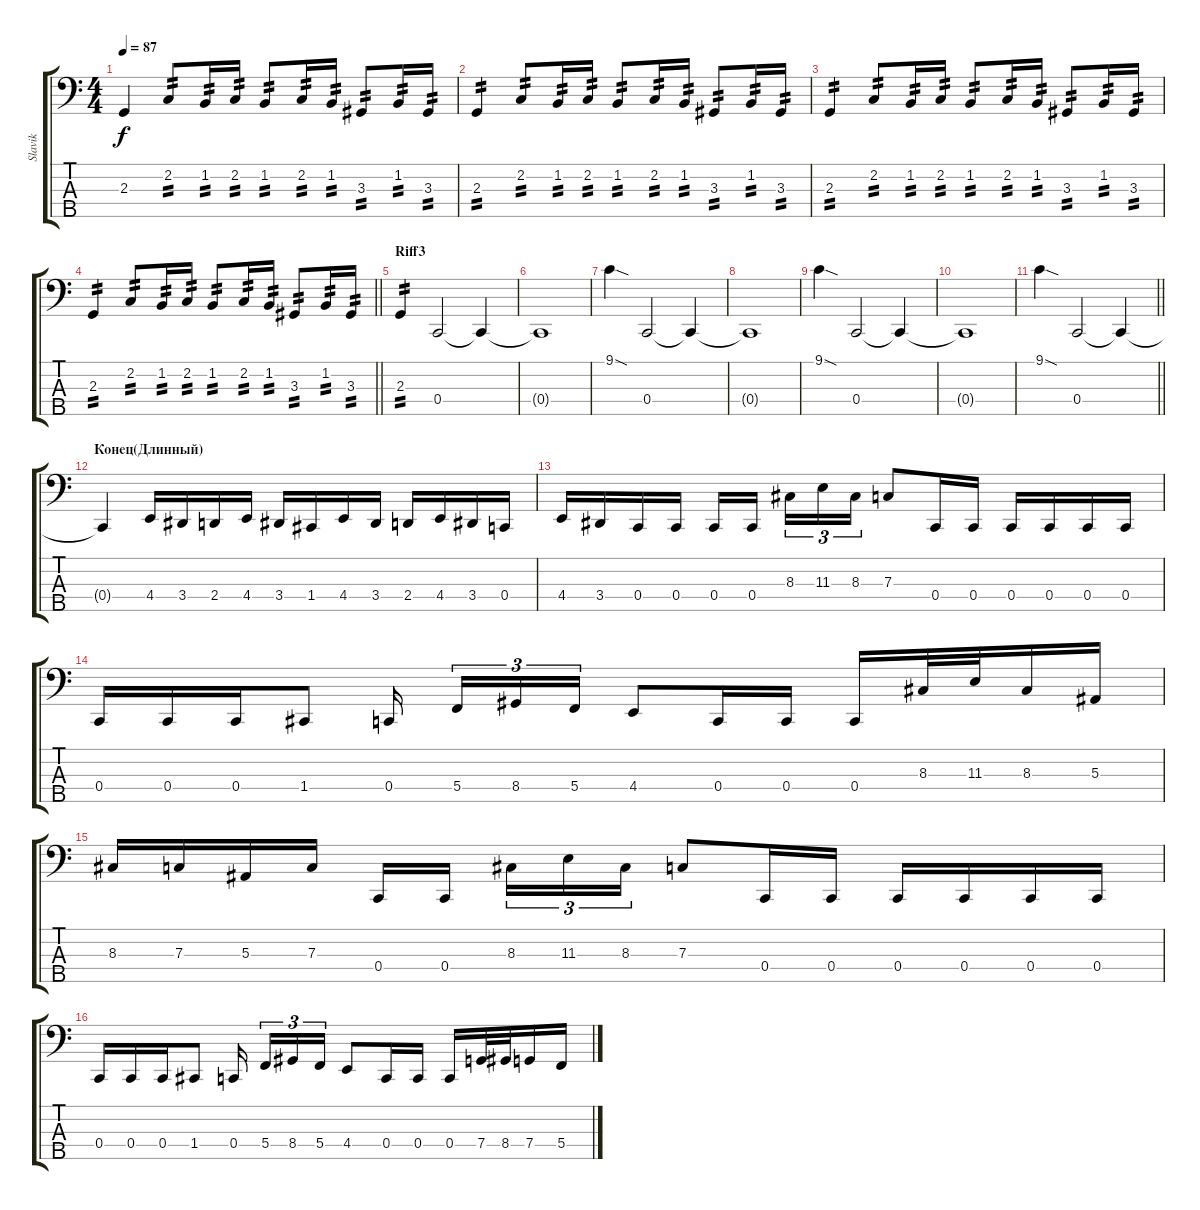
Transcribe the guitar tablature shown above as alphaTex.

\track ("Slavik" "Slavik") {instrument electricbassfinger}
\staff {score tabs}
\tuning (Eb2 Bb1 F1 C1 G0) {hide}
\ts (4 4)
\tempo 87
\clef f4
\ks c
2.3.4{dy f} 2.2.8{tp 2} 1.2.16{tp 2} 2.2.16{tp 2} 1.2.8{tp 2} 2.2.16{tp 2} 1.2.16{tp 2} 3.3.8{tp 2} 1.2.16{tp 2} 3.3.16{tp 2} |
2.3.4{tp 2} 2.2.8{tp 2} 1.2.16{tp 2} 2.2.16{tp 2} 1.2.8{tp 2} 2.2.16{tp 2} 1.2.16{tp 2} 3.3.8{tp 2} 1.2.16{tp 2} 3.3.16{tp 2} |
2.3.4{tp 2} 2.2.8{tp 2} 1.2.16{tp 2} 2.2.16{tp 2} 1.2.8{tp 2} 2.2.16{tp 2} 1.2.16{tp 2} 3.3.8{tp 2} 1.2.16{tp 2} 3.3.16{tp 2} |
\barLineRight lightlight
2.3.4{tp 2} 2.2.8{tp 2} 1.2.16{tp 2} 2.2.16{tp 2} 1.2.8{tp 2} 2.2.16{tp 2} 1.2.16{tp 2} 3.3.8{tp 2} 1.2.16{tp 2} 3.3.16{tp 2} |
\section ("" "Riff3")
2.3.4{tp 2} 0.4.2 0.4{t}.4 |
0.4{t}.1 |
9.1{sod}.4 0.4.2 0.4{t}.4 |
0.4{t}.1 |
9.1{sod}.4 0.4.2 0.4{t}.4 |
0.4{t}.1 |
\barLineRight lightlight
9.1{sod}.4 0.4.2 0.4{t}.4 |
\section ("" "Конец(Длинный)")
0.4{t}.4 4.4.16 3.4.16 2.4.16 4.4.16 3.4.16 1.4.16 4.4.16 3.4.16 2.4.16 4.4.16 3.4.16 0.4.16 |
4.4.16 3.4.16 0.4.16 0.4.16 0.4.16 0.4.16{beam splitsecondary} 8.3.16{tu (3 2)} 11.3.16{tu (3 2)} 8.3.16{tu (3 2)} 7.3.8 0.4.16 0.4.16 0.4.16 0.4.16 0.4.16 0.4.16 |
0.4.16 0.4.16 0.4.16 1.4.8 0.4.16{beam splitsecondary} 5.4.16{tu (3 2)} 8.4.16{tu (3 2)} 5.4.16{tu (3 2)} 4.4.8 0.4.16 0.4.16 0.4.16 8.3.32 11.3.32 8.3.16 5.3.16 |
8.3.16 7.3.16 5.3.16 7.3.16 0.4.16 0.4.16{beam splitsecondary} 8.3.16{tu (3 2)} 11.3.16{tu (3 2)} 8.3.16{tu (3 2)} 7.3.8 0.4.16 0.4.16 0.4.16 0.4.16 0.4.16 0.4.16 |
0.4.16 0.4.16 0.4.16 1.4.8 0.4.16{beam splitsecondary} 5.4.16{tu (3 2)} 8.4.16{tu (3 2)} 5.4.16{tu (3 2)} 4.4.8 0.4.16 0.4.16 0.4.16 7.4.32 8.4.32 7.4.16 5.4.16
